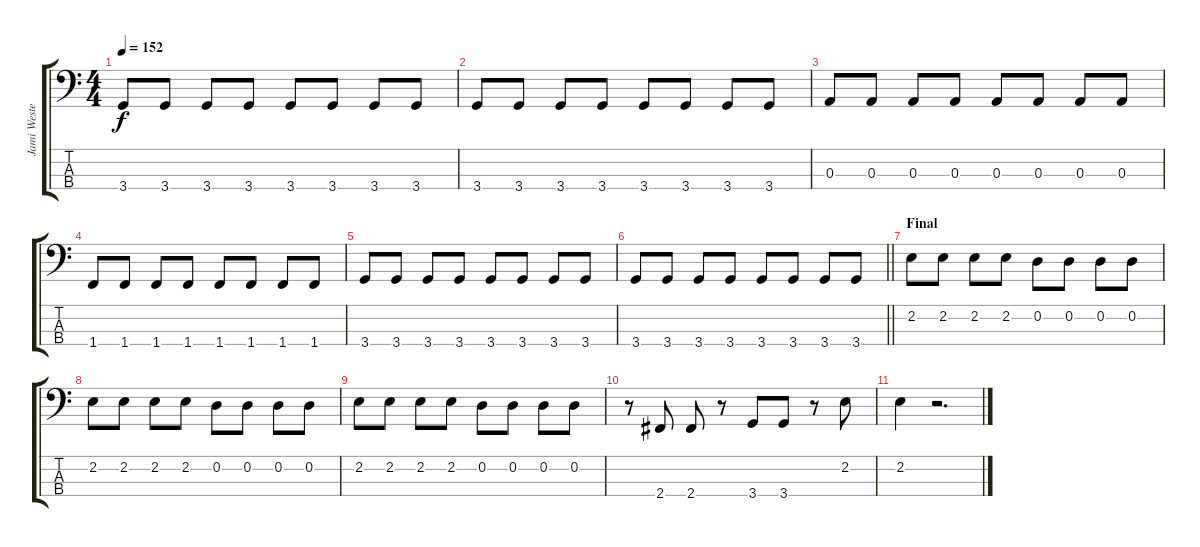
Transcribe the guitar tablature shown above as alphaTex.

\track ("Jami Westergård" "Jami Weste") {instrument slapbass1}
\staff {score tabs}
\tuning (G2 D2 A1 E1) {hide}
\ts (4 4)
\tempo 152
\clef f4
\ks aminor
3.4.8{dy f} 3.4.8 3.4.8 3.4.8 3.4.8 3.4.8 3.4.8 3.4.8 |
3.4.8 3.4.8 3.4.8 3.4.8 3.4.8 3.4.8 3.4.8 3.4.8 |
0.3.8 0.3.8 0.3.8 0.3.8 0.3.8 0.3.8 0.3.8 0.3.8 |
1.4.8 1.4.8 1.4.8 1.4.8 1.4.8 1.4.8 1.4.8 1.4.8 |
3.4.8 3.4.8 3.4.8 3.4.8 3.4.8 3.4.8 3.4.8 3.4.8 |
\barLineRight lightlight
3.4.8 3.4.8 3.4.8 3.4.8 3.4.8 3.4.8 3.4.8 3.4.8 |
\section ("" "Final")
2.2.8 2.2.8 2.2.8 2.2.8 0.2.8 0.2.8 0.2.8 0.2.8 |
2.2.8 2.2.8 2.2.8 2.2.8 0.2.8 0.2.8 0.2.8 0.2.8 |
2.2.8 2.2.8 2.2.8 2.2.8 0.2.8 0.2.8 0.2.8 0.2.8 |
r.8 2.4.8 2.4.8 r.8 3.4.8 3.4.8 r.8 2.2.8 |
2.2.4 r.2{d}
